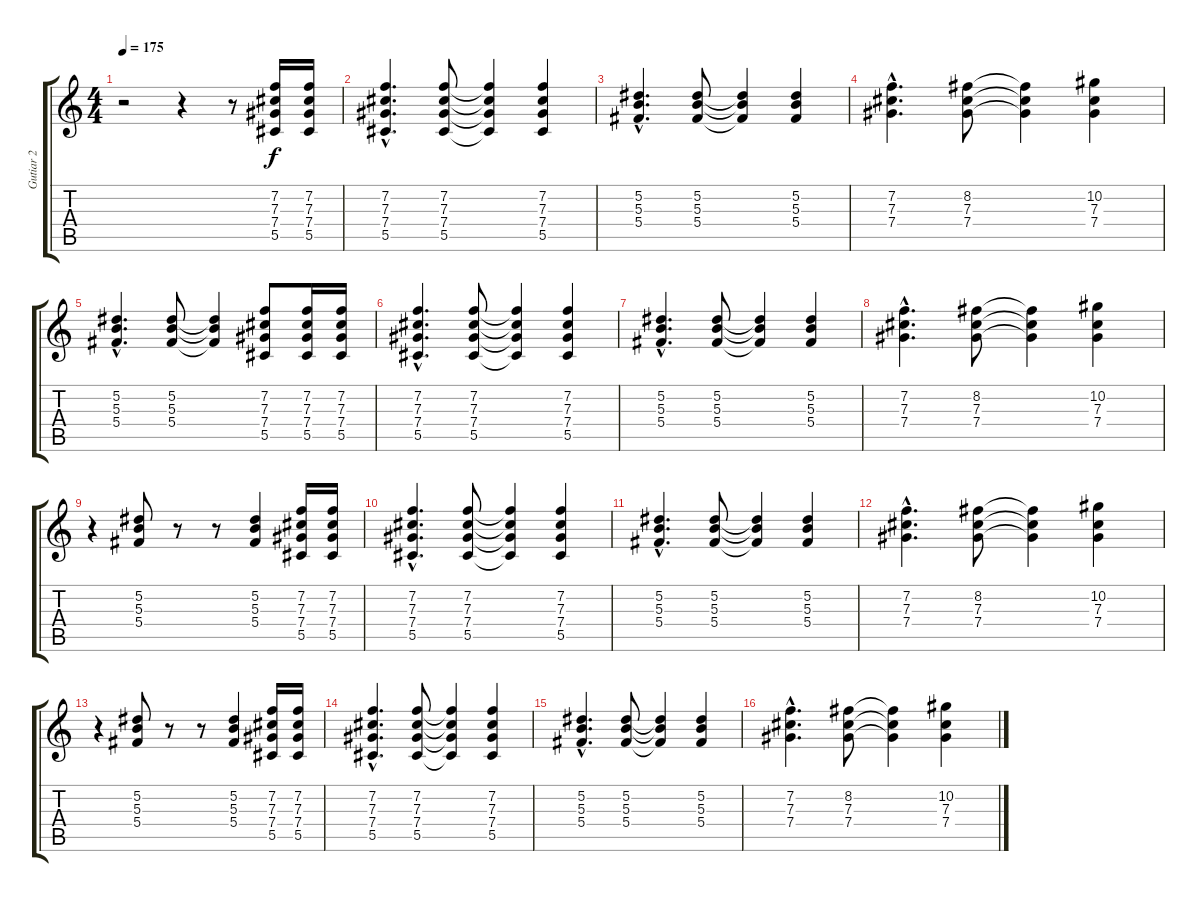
\track ("Gutiar 2" "Gutiar 2") {instrument overdrivenguitar}
\staff {score tabs}
\tuning (Eb4 Bb3 Gb3 Db3 Ab2 Db2) {hide}
\ts (4 4)
\tempo 175
\clef g2
\ks c
r.2{dy f instrument overdrivenguitar} r.4 r.8 (7.2 7.3 7.4 5.5).16 (7.2 7.3 7.4 5.5).16 |
(7.2{hac} 7.3{hac} 7.4{hac} 5.5{hac}).4{d} (7.2 7.3 7.4 5.5).8 (7.2{t} 7.3{t} 7.4{t} 5.5{t}).4 (7.2 7.3 7.4 5.5).4 |
(5.2{hac} 5.3{hac} 5.4{hac}).4{d} (5.2 5.3 5.4).8 (5.2{t} 5.3{t} 5.4{t}).4 (5.2 5.3 5.4).4 |
(7.2{hac} 7.3{hac} 7.4{hac}).4{d} (8.2 7.3 7.4).8 (8.2{t} 7.3{t} 7.4{t}).4 (10.2 7.3 7.4).4 |
(5.2{hac} 5.3{hac} 5.4{hac}).4{d} (5.2 5.3 5.4).8 (5.2{t} 5.3{t} 5.4{t}).4 (7.2 7.3 7.4 5.5).8 (7.2 7.3 7.4 5.5).16 (7.2 7.3 7.4 5.5).16 |
(7.2{hac} 7.3{hac} 7.4{hac} 5.5{hac}).4{d} (7.2 7.3 7.4 5.5).8 (7.2{t} 7.3{t} 7.4{t} 5.5{t}).4 (7.2 7.3 7.4 5.5).4 |
(5.2{hac} 5.3{hac} 5.4{hac}).4{d} (5.2 5.3 5.4).8 (5.2{t} 5.3{t} 5.4{t}).4 (5.2 5.3 5.4).4 |
(7.2{hac} 7.3{hac} 7.4{hac}).4{d} (8.2 7.3 7.4).8 (8.2{t} 7.3{t} 7.4{t}).4 (10.2 7.3 7.4).4 |
r.4 (5.2 5.3 5.4).8 r.8 r.8 (5.2 5.3 5.4).4 (7.2 7.3 7.4 5.5).16 (7.2 7.3 7.4 5.5).16 |
(7.2{hac} 7.3{hac} 7.4{hac} 5.5{hac}).4{d} (7.2 7.3 7.4 5.5).8 (7.2{t} 7.3{t} 7.4{t} 5.5{t}).4 (7.2 7.3 7.4 5.5).4 |
(5.2{hac} 5.3{hac} 5.4{hac}).4{d} (5.2 5.3 5.4).8 (5.2{t} 5.3{t} 5.4{t}).4 (5.2 5.3 5.4).4 |
(7.2{hac} 7.3{hac} 7.4{hac}).4{d} (8.2 7.3 7.4).8 (8.2{t} 7.3{t} 7.4{t}).4 (10.2 7.3 7.4).4 |
r.4 (5.2 5.3 5.4).8 r.8 r.8 (5.2 5.3 5.4).4 (7.2 7.3 7.4 5.5).16 (7.2 7.3 7.4 5.5).16 |
(7.2{hac} 7.3{hac} 7.4{hac} 5.5{hac}).4{d} (7.2 7.3 7.4 5.5).8 (7.2{t} 7.3{t} 7.4{t} 5.5{t}).4 (7.2 7.3 7.4 5.5).4 |
(5.2{hac} 5.3{hac} 5.4{hac}).4{d} (5.2 5.3 5.4).8 (5.2{t} 5.3{t} 5.4{t}).4 (5.2 5.3 5.4).4 |
(7.2{hac} 7.3{hac} 7.4{hac}).4{d} (8.2 7.3 7.4).8 (8.2{t} 7.3{t} 7.4{t}).4 (10.2 7.3 7.4).4
